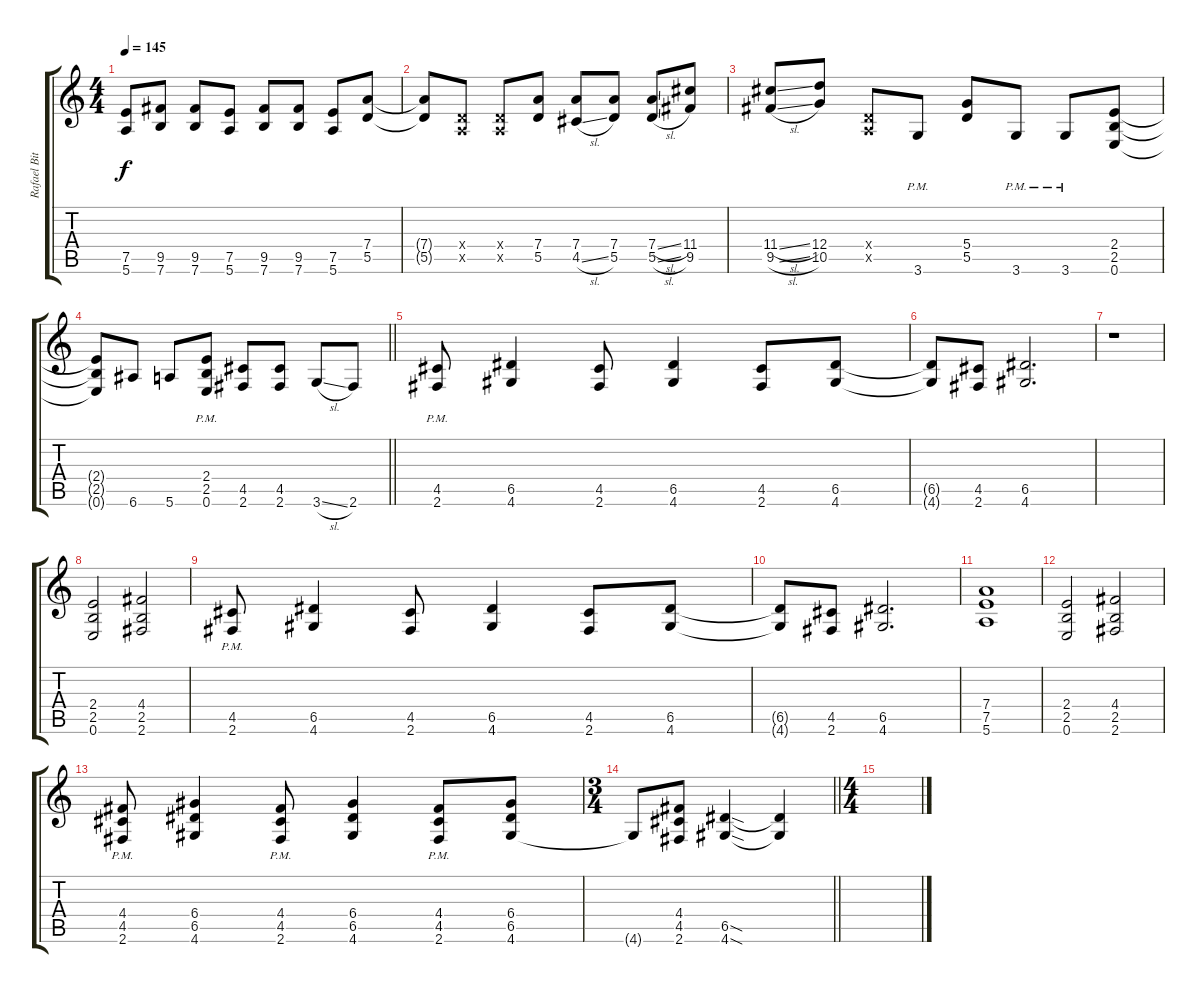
\track ("Rafael Bittencourt" "Rafael Bit") {instrument distortionguitar}
\staff {score tabs}
\tuning (E4 B3 G3 D3 A2 E2) {hide}
\ts (4 4)
\tempo 145
\clef g2
\ks c
(7.5 5.6).8{dy f} (9.5 7.6).8 (9.5 7.6).8 (7.5 5.6).8 (9.5 7.6).8 (9.5 7.6).8 (7.5 5.6).8 (7.4 5.5).8 |
(7.4{t} 5.5{t}).8 (0.4{x} 0.5{x}).8 (0.4{x} 0.5{x}).8 (7.4 5.5).8 (7.4 4.5{sl}).8 (7.4 5.5).8 (7.4{sl} 5.5{sl}).8 (11.4 9.5).8 |
(11.4{sl} 9.5{sl}).8 (12.4 10.5).8 (0.4{x} 0.5{x}).8 3.6{pm}.8 (5.4 5.5).8 3.6{pm}.8 3.6{pm}.8 (2.4 2.5 0.6).8 |
\barLineRight lightlight
(2.4{t} 2.5{t} 0.6{t}).8 6.6.8 5.6.8 (2.4{pm} 2.5{pm} 0.6{pm}).8 (4.5 2.6).8 (4.5 2.6).8 3.6{sl}.8 2.6.8 |
(4.5 2.6{pm}).8 (6.5 4.6).4 (4.5 2.6).8 (6.5 4.6).4 (4.5 2.6).8 (6.5 4.6).8 |
(6.5{t} 4.6{t}).8 (4.5 2.6).8 (6.5 4.6).2{d} |
r.1 |
(2.4 2.5 0.6).2 (4.4 2.5 2.6).2 |
(4.5 2.6{pm}).8 (6.5 4.6).4 (4.5 2.6).8 (6.5 4.6).4 (4.5 2.6).8 (6.5 4.6).8 |
(6.5{t} 4.6{t}).8 (4.5 2.6).8 (6.5 4.6).2{d} |
(7.4 7.5 5.6).1 |
(2.4 2.5 0.6).2 (4.4 2.5 2.6).2 |
(4.4{pm} 4.5{pm} 2.6{pm}).8 (6.4 6.5 4.6).4 (4.4{pm} 4.5{pm} 2.6{pm}).8 (6.4 6.5 4.6).4 (4.4{pm} 4.5{pm} 2.6{pm}).8 (6.4 6.5 4.6).8 |
\ts (3 4)
\barLineRight lightlight
4.6{t}.8 (4.4 4.5 2.6).8 (6.5{sod} 4.6{sod}).4 (6.5{t} 4.6{t}).4 |
\ts (4 4)
